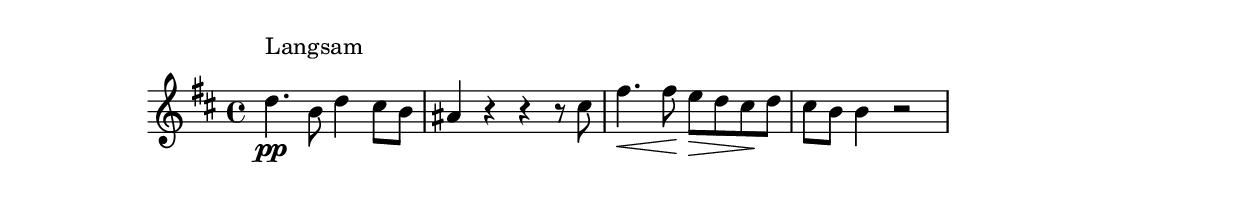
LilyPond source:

\version "2.19.49"
%{\header {
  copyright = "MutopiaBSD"
  title = "Nachtwache 1"
  composer = "Johannes Brahms"
  poet = "Friedrich Ru:ckert"
  opus = "op. 104"
  meter = "Langsam"
}%}
%{\tempo 4=100
%}\score{{\key b \minor
\relative c''  {
%1
\time 4/4
d4.^\markup{\column { "Langsam" " " }}\pp b8 d4 cis8 b8 | ais4 r4 r4 r8 cis8 | fis4. \< fis8\! e \> d cis \! d | cis b b4 r2 |

}
}}
